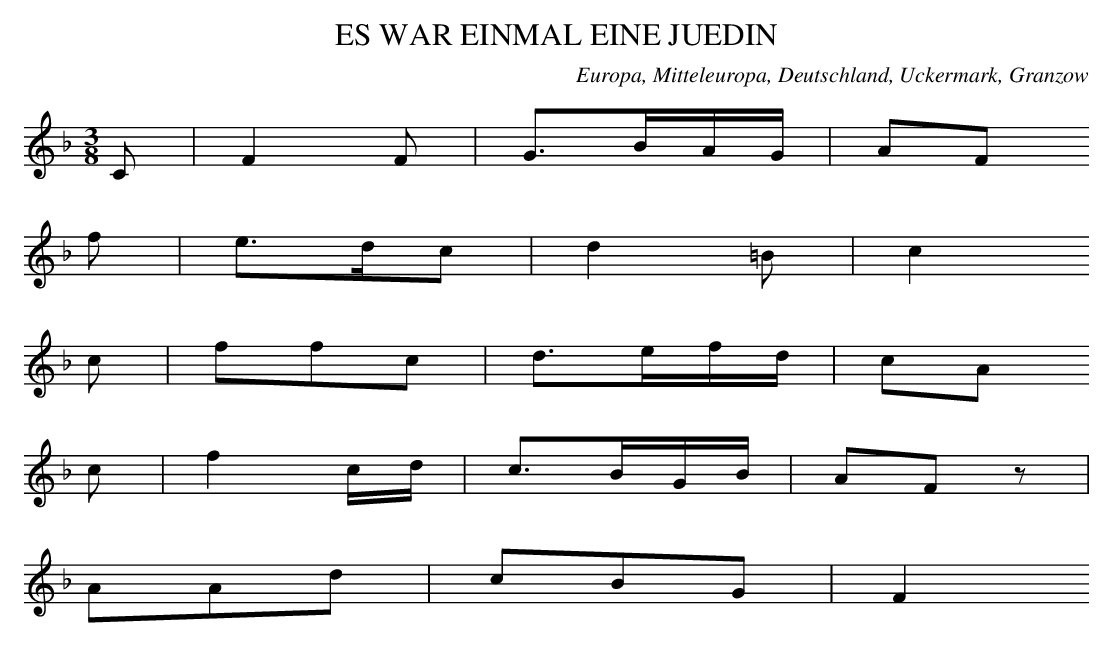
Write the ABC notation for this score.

X:1
T: ES WAR EINMAL EINE JUEDIN
O: Europa, Mitteleuropa, Deutschland, Uckermark, Granzow
M: 3/8
L: 1/16
K: F
C2 | F4F2 | G3BAG | A2F2
f2 | e3dc2 | d4=B2 | c4
c2 | f2f2c2 | d3efd | c2A2
c2 | f4cd | c3BGB | A2F2z2 |
A2A2d2 | c2B2G2 | F4
